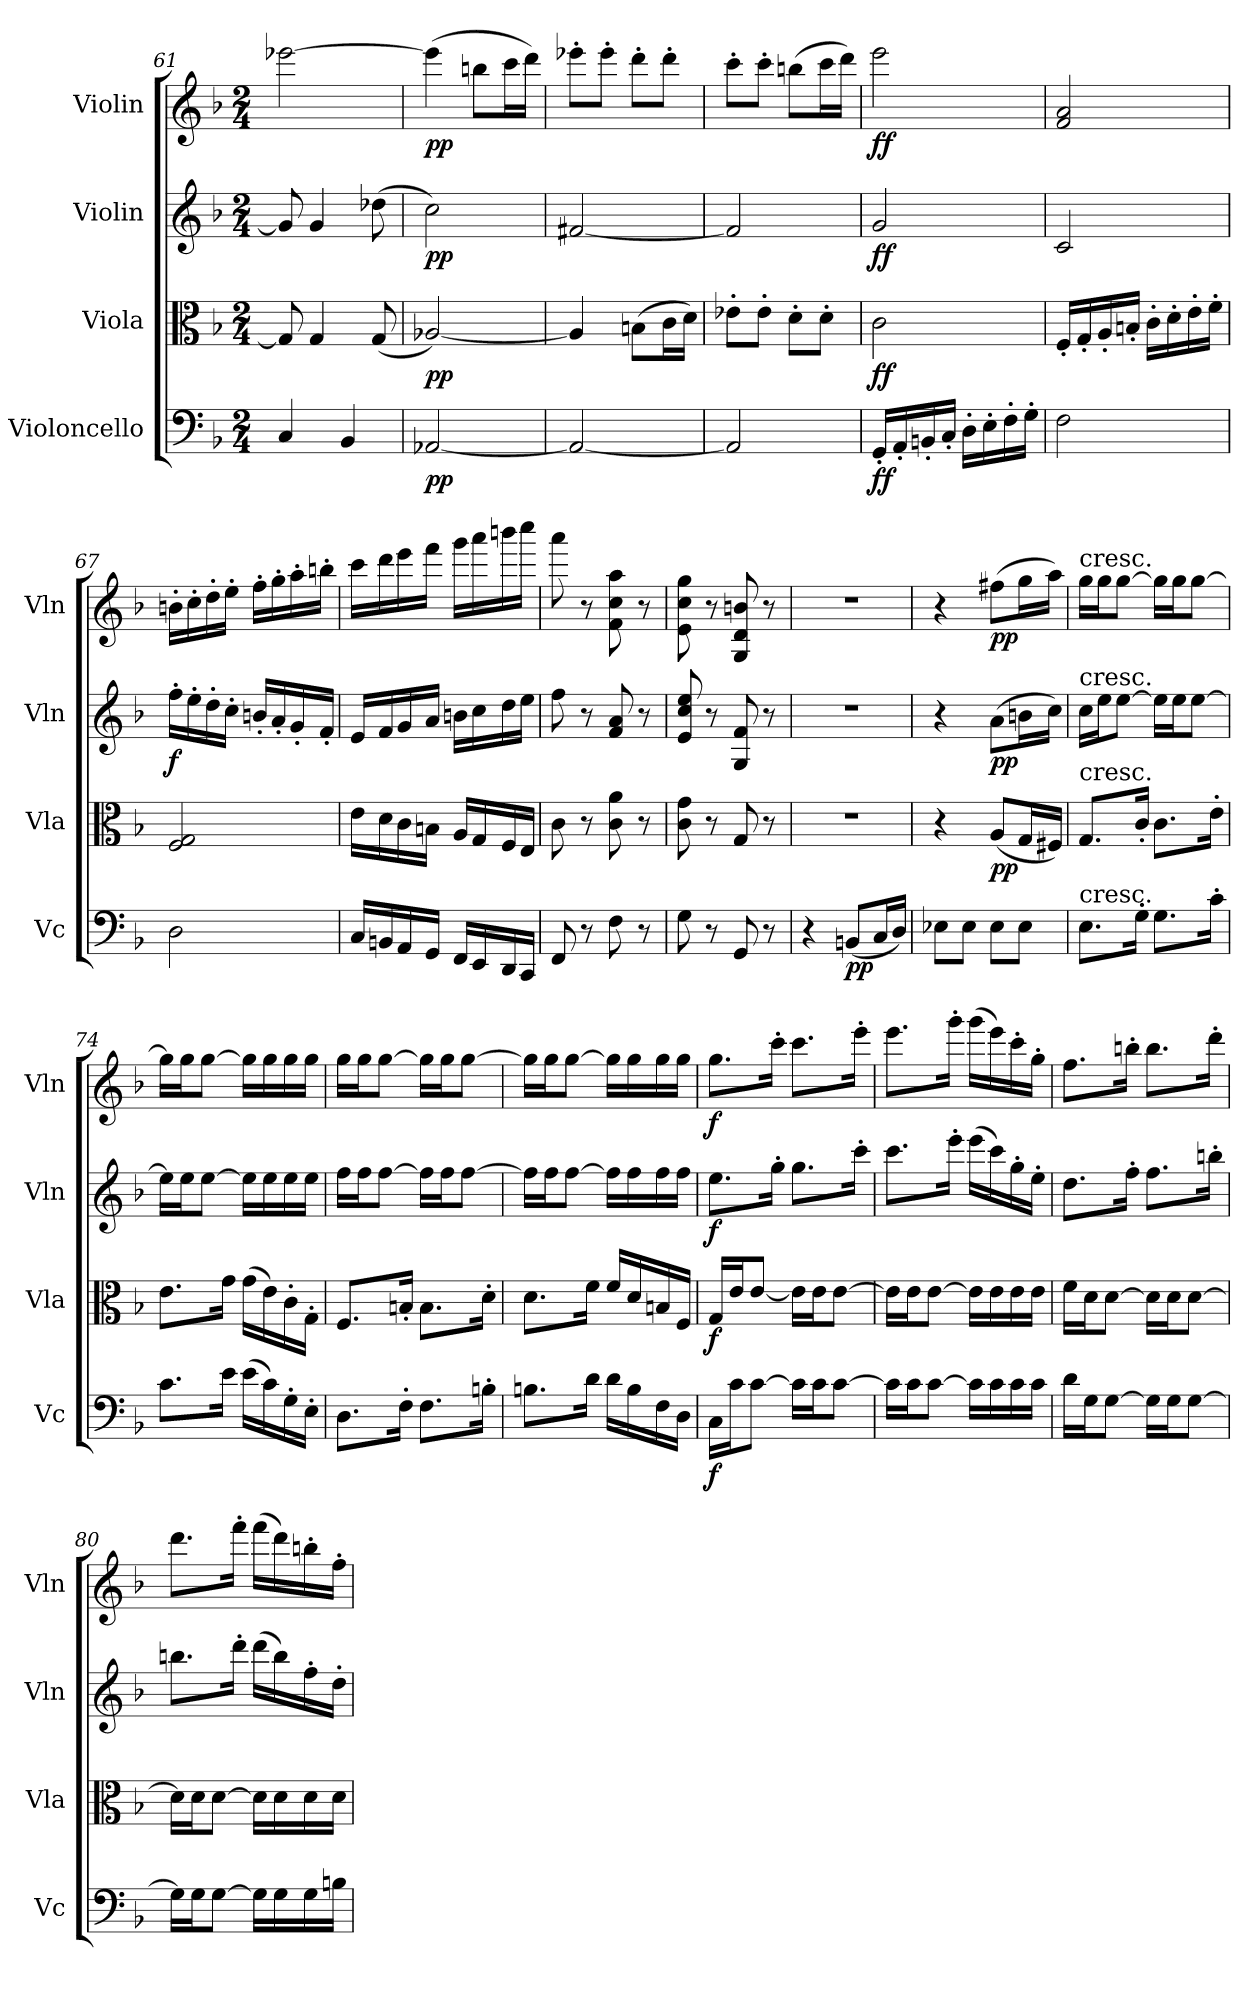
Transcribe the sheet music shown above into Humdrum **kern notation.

**kern	**dynam	**kern	**dynam	**kern	**dynam	**kern	**dynam
*part4	*part4	*part3	*part3	*part2	*part2	*part1	*part1
*staff4	*staff4	*staff3	*staff3	*staff2	*staff2	*staff1	*staff1
*I"Violoncello	*	*I"Viola	*	*I"Violin	*	*I"Violin	*
*I'Vc	*	*I'Vla	*	*I'Vln	*	*I'Vln	*
*clefF4	*	*clefC3	*	*clefG2	*	*clefG2	*
*k[b-]	*	*k[b-]	*	*k[b-]	*	*k[b-]	*
*M2/4	*	*M2/4	*	*M2/4	*	*M2/4	*
=61	=61	=61	=61	=61	=61	=61	=61
4C/	.	8G/]	.	8g/]	.	[2eee-X\	.
.	.	4G/	.	4g/	.	.	.
4BB-/	.	.	.	.	.	.	.
.	.	(8G/	.	(8dd-X\	.	.	.
=62	=62	=62	=62	=62	=62	=62	=62
[2AA-X/	pp	[2A-X/)	pp	2cc\)	pp	(4eee-\]	pp
.	.	.	.	.	.	8bbn\L	.
.	.	.	.	.	.	16ccc\L	.
.	.	.	.	.	.	16ddd\JJ)	.
=63	=63	=63	=63	=63	=63	=63	=63
2AA-/_	.	4A-/]	.	[2f#X/	.	8eee-X'\L	.
.	.	.	.	.	.	8eee-'\J	.
.	.	(8Bn\L	.	.	.	8ddd'\L	.
.	.	16c\L	.	.	.	8ddd'\J	.
.	.	16d\JJ)	.	.	.	.	.
=64	=64	=64	=64	=64	=64	=64	=64
2AA-/]	.	8e-X'\L	.	2f#/]	.	8ccc'\L	.
.	.	8e-'\J	.	.	.	8ccc'\J	.
.	.	8d'\L	.	.	.	(8bbn\L	.
.	.	8d'\J	.	.	.	16ccc\L	.
.	.	.	.	.	.	16ddd\JJ)	.
=65	=65	=65	=65	=65	=65	=65	=65
16GG'/LL	ff	2c\	ff	2g/	ff	2eee\	ff
16AA'/	.	.	.	.	.	.	.
16BBn'/	.	.	.	.	.	.	.
16C'/JJ	.	.	.	.	.	.	.
16D'\LL	.	.	.	.	.	.	.
16E'\	.	.	.	.	.	.	.
16F'\	.	.	.	.	.	.	.
16G'\JJ	.	.	.	.	.	.	.
=66	=66	=66	=66	=66	=66	=66	=66
2F\	.	16F'/LL	.	2c/	.	2f/ 2a/	.
.	.	16G'/	.	.	.	.	.
.	.	16A'/	.	.	.	.	.
.	.	16Bn'/JJ	.	.	.	.	.
.	.	16c'\LL	.	.	.	.	.
.	.	16d'\	.	.	.	.	.
.	.	16e'\	.	.	.	.	.
.	.	16f'\JJ	.	.	.	.	.
=67	=67	=67	=67	=67	=67	=67	=67
2D\	.	2F/ 2G/	.	16ff'\LL	f	16bn'\LL	.
.	.	.	.	16ee'\	.	16cc'\	.
.	.	.	.	16dd'\	.	16dd'\	.
.	.	.	.	16cc'\JJ	.	16ee'\JJ	.
.	.	.	.	16bn'/LL	.	16ff'\LL	.
.	.	.	.	16a'/	.	16gg'\	.
.	.	.	.	16g'/	.	16aa'\	.
.	.	.	.	16f'/JJ	.	16bbn'\JJ	.
=68	=68	=68	=68	=68	=68	=68	=68
16C/LL	.	16e\LL	.	16e/LL	.	16ccc\LL	.
16BBn/	.	16d\	.	16f/	.	16ddd\	.
16AA/	.	16c\	.	16g/	.	16eee\	.
16GG/JJ	.	16Bn\JJ	.	16a/JJ	.	16fff\JJ	.
16FF/LL	.	16A/LL	.	16bn\LL	.	16ggg\LL	.
16EE/	.	16G/	.	16cc\	.	16aaa\	.
16DD/	.	16F/	.	16dd\	.	16bbbn\	.
16CC/JJ	.	16E/JJ	.	16ee\JJ	.	16cccc\JJ	.
=69	=69	=69	=69	=69	=69	=69	=69
8FF/	.	8c\	.	8ff\	.	8aaa\	.
8r	.	8r	.	8r	.	8r	.
8F\	.	8c\ 8a\	.	8f/ 8a/	.	8f\ 8cc\ 8aa\	.
8r	.	8r	.	8r	.	8r	.
=70	=70	=70	=70	=70	=70	=70	=70
8G\	.	8c\ 8g\	.	8e/ 8cc/ 8ee/	.	8e\ 8cc\ 8gg\	.
8r	.	8r	.	8r	.	8r	.
8GG/	.	8G/	.	8G/ 8f/	.	8G/ 8d/ 8bn/	.
8r	.	8r	.	8r	.	8r	.
=71	=71	=71	=71	=71	=71	=71	=71
4r	.	2r	.	2r	.	2r	.
(8BBn/L	pp	.	.	.	.	.	.
16C/L	.	.	.	.	.	.	.
16D/JJ)	.	.	.	.	.	.	.
=72	=72	=72	=72	=72	=72	=72	=72
8E-X\L	.	4r	.	4r	.	4r	.
8E-\J	.	.	.	.	.	.	.
8E-\L	.	(8A/L	pp	(8a\L	pp	(8ff#X\L	pp
8E-\J	.	16G/L	.	16bn\L	.	16gg\L	.
.	.	16F#X/JJ)	.	16cc\JJ)	.	16aa\JJ)	.
=73	=73	=73	=73	=73	=73	=73	=73
!	!	!	!	!	!	!LO:TX:t=cresc.	!
!	!	!	!	!LO:TX:t=cresc.	!	!	!
!	!	!LO:TX:t=cresc.	!	!	!	!	!
!LO:TX:t=cresc.	!	!	!	!	!	!	!
8.E\L	.	8.G/L	.	16cc\LL	.	16gg\LL	.
.	.	.	.	16ee\J	.	16gg\J	.
.	.	.	.	[8ee\J	.	[8gg\J	.
16G'\Jk	.	16c'/Jk	.	.	.	.	.
8.G\L	.	8.c\L	.	16ee\LL]	.	16gg\LL]	.
.	.	.	.	16ee\J	.	16gg\J	.
.	.	.	.	[8ee\J	.	[8gg\J	.
16c'\Jk	.	16e'\Jk	.	.	.	.	.
=74	=74	=74	=74	=74	=74	=74	=74
8.c\L	.	8.e\L	.	16ee\LL]	.	16gg\LL]	.
.	.	.	.	16ee\J	.	16gg\J	.
.	.	.	.	[8ee\J	.	[8gg\J	.
16e\Jk	.	16g\Jk	.	.	.	.	.
(16e\LL	.	(16g\LL	.	16ee\LL]	.	16gg\LL]	.
16c\)	.	16e\)	.	16ee\	.	16gg\	.
16G'\	.	16c'\	.	16ee\	.	16gg\	.
16E'\JJ	.	16G'\JJ	.	16ee\JJ	.	16gg\JJ	.
=75	=75	=75	=75	=75	=75	=75	=75
8.D\L	.	8.F/L	.	16ff\LL	.	16gg\LL	.
.	.	.	.	16ff\J	.	16gg\J	.
.	.	.	.	[8ff\J	.	[8gg\J	.
16F'\Jk	.	16Bn'/Jk	.	.	.	.	.
8.F\L	.	8.B\L	.	16ff\LL]	.	16gg\LL]	.
.	.	.	.	16ff\J	.	16gg\J	.
.	.	.	.	[8ff\J	.	[8gg\J	.
16Bn'\Jk	.	16d'\Jk	.	.	.	.	.
=76	=76	=76	=76	=76	=76	=76	=76
8.Bn\L	.	8.d\L	.	16ff\LL]	.	16gg\LL]	.
.	.	.	.	16ff\J	.	16gg\J	.
.	.	.	.	[8ff\J	.	[8gg\J	.
16d\Jk	.	16f\Jk	.	.	.	.	.
16d\LL	.	16f/LL	.	16ff\LL]	.	16gg\LL]	.
16B\	.	16d/	.	16ff\	.	16gg\	.
16F\	.	16Bn/	.	16ff\	.	16gg\	.
16D\JJ	.	16F/JJ	.	16ff\JJ	.	16gg\JJ	.
=77	=77	=77	=77	=77	=77	=77	=77
16C\LL	f	16G/LL	f	8.ee\L	f	8.gg\L	f
16c\J	.	16e/J	.	.	.	.	.
[8c\J	.	[8e/J	.	.	.	.	.
.	.	.	.	16gg'\Jk	.	16ccc'\Jk	.
16c\LL]	.	16e\LL]	.	8.gg\L	.	8.ccc\L	.
16c\J	.	16e\J	.	.	.	.	.
[8c\J	.	[8e\J	.	.	.	.	.
.	.	.	.	16ccc'\Jk	.	16eee'\Jk	.
=78	=78	=78	=78	=78	=78	=78	=78
16c\LL]	.	16e\LL]	.	8.ccc\L	.	8.eee\L	.
16c\J	.	16e\J	.	.	.	.	.
[8c\J	.	[8e\J	.	.	.	.	.
.	.	.	.	16eee'\Jk	.	16ggg'\Jk	.
16c\LL]	.	16e\LL]	.	(16eee\LL	.	(16ggg\LL	.
16c\	.	16e\	.	16ccc\)	.	16eee\)	.
16c\	.	16e\	.	16gg'\	.	16ccc'\	.
16c\JJ	.	16e\JJ	.	16ee'\JJ	.	16gg'\JJ	.
=79	=79	=79	=79	=79	=79	=79	=79
16d\LL	.	16f\LL	.	8.dd\L	.	8.ff\L	.
16G\J	.	16d\J	.	.	.	.	.
[8G\J	.	[8d\J	.	.	.	.	.
.	.	.	.	16ff'\Jk	.	16bbn'\Jk	.
16G\LL]	.	16d\LL]	.	8.ff\L	.	8.bb\L	.
16G\J	.	16d\J	.	.	.	.	.
[8G\J	.	[8d\J	.	.	.	.	.
.	.	.	.	16bbn'\Jk	.	16ddd'\Jk	.
=80	=80	=80	=80	=80	=80	=80	=80
16G\LL]	.	16d\LL]	.	8.bbn\L	.	8.ddd\L	.
16G\J	.	16d\J	.	.	.	.	.
[8G\J	.	[8d\J	.	.	.	.	.
.	.	.	.	16ddd'\Jk	.	16fff'\Jk	.
16G\LL]	.	16d\LL]	.	(16ddd\LL	.	(16fff\LL	.
16G\	.	16d\	.	16bb\)	.	16ddd\)	.
16G\	.	16d\	.	16ff'\	.	16bbn'\	.
16Bn\JJ	.	16d\JJ	.	16dd'\JJ	.	16ff'\JJ	.
=	=	=	=	=	=	=	=
*-	*-	*-	*-	*-	*-	*-	*-
